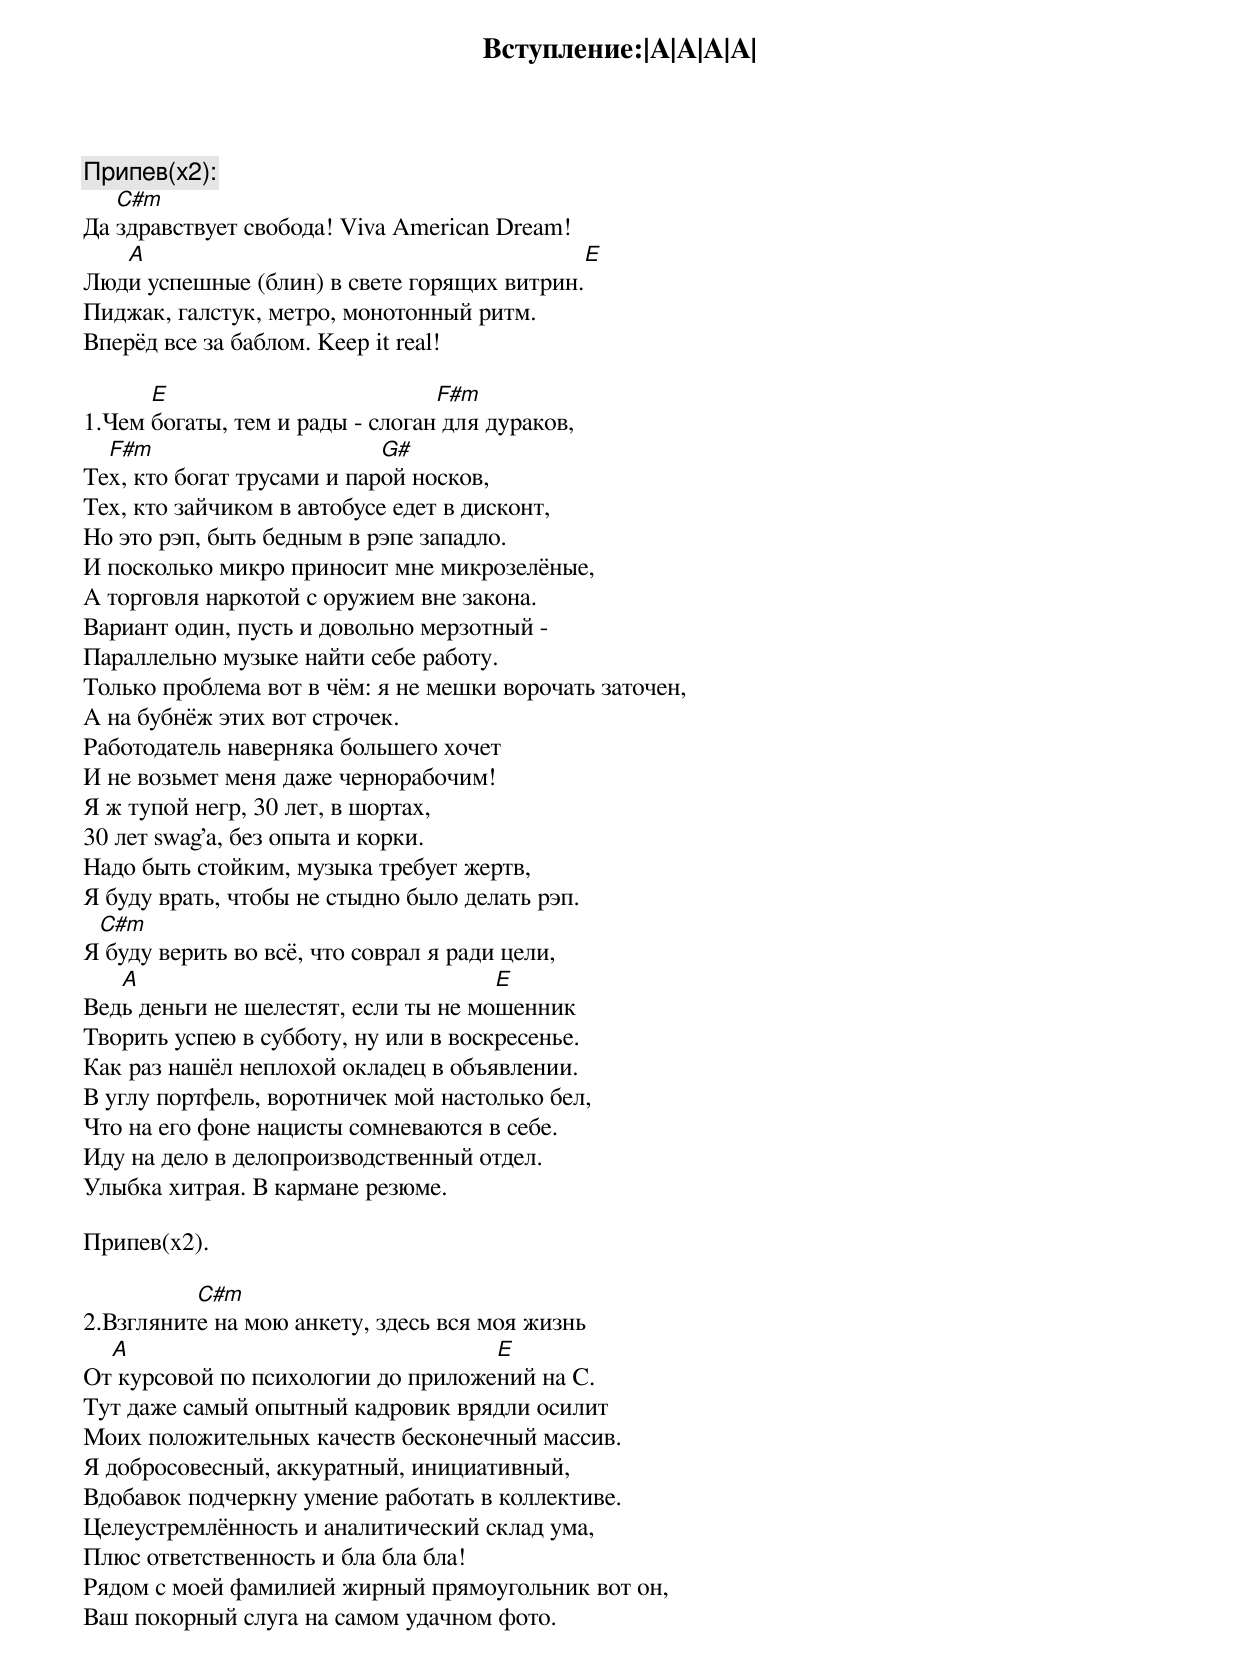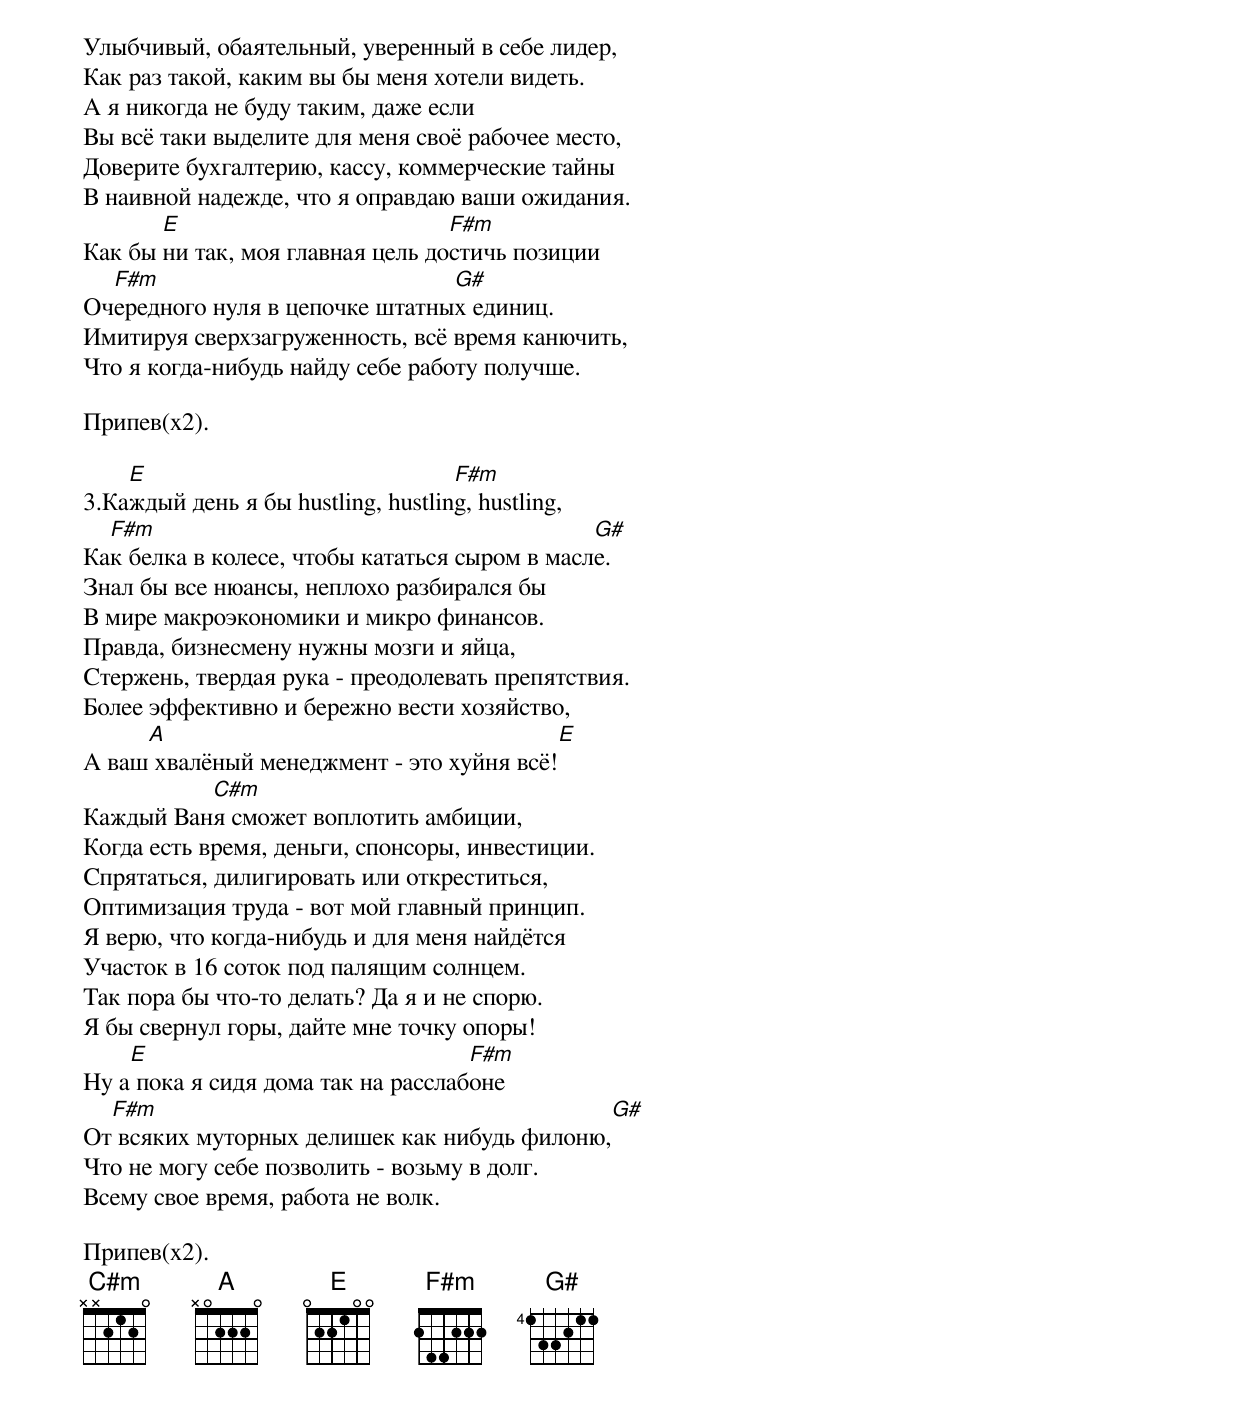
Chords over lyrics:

Вступление:|A|A|A|A|

Припев(x2):
   C#m
Да здравствует свобода! Viva American Dream!
   A                                          E
Люди успешные (блин) в свете горящих витрин.
Пиджак, галстук, метро, монотонный ритм.
Вперёд все за баблом. Keep it real!

      E                          F#m
1.Чем богаты, тем и рады - слоган для дураков,
  F#m                       G#
Тех, кто богат трусами и парой носков,
Тех, кто зайчиком в автобусе едет в дисконт,
Но это рэп, быть бедным в рэпе западло.
И посколько микро приносит мне микрозелёные,
А торговля наркотой с оружием вне закона.
Вариант один, пусть и довольно мерзотный -
Параллельно музыке найти себе работу.
Только проблема вот в чём: я не мешки ворочать заточен,
А на бубнёж этих вот строчек.
Работодатель наверняка большего хочет
И не возьмет меня даже чернорабочим!
Я ж тупой негр, 30 лет, в шортах,
30 лет swag'а, без опыта и корки.
Надо быть стойким, музыка требует жертв,
Я буду врать, чтобы не стыдно было делать рэп.
 C#m
Я буду верить во всё, что соврал я ради цели,
   A                                  E
Ведь деньги не шелестят, если ты не мошенник
Творить успею в субботу, ну или в воскресенье.
Как раз нашёл неплохой окладец в объявлении.
В углу портфель, воротничек мой настолько бел,
Что на его фоне нацисты сомневаются в себе.
Иду на дело в делопроизводственный отдел.
Улыбка хитрая. В кармане резюме.

Припев(x2).

          C#m
2.Взгляните на мою анкету, здесь вся моя жизнь
  A                                 E
От курсовой по психологии до приложений на С.
Тут даже самый опытный кадровик врядли осилит
Моих положительных качеств бесконечный массив.
Я добросовесный, аккуратный, инициативный,
Вдобавок подчеркну умение работать в коллективе.
Целеустремлённость и аналитический склад ума,
Плюс ответственность и бла бла бла!
Рядом с моей фамилией жирный прямоугольник вот он,
Ваш покорный слуга на самом удачном фото.
Улыбчивый, обаятельный, уверенный в себе лидер,
Как раз такой, каким вы бы меня хотели видеть.
А я никогда не буду таким, даже если
Вы всё таки выделите для меня своё рабочее место,
Доверите бухгалтерию, кассу, коммерческие тайны
В наивной надежде, что я оправдаю ваши ожидания.
       E                          F#m
Как бы ни так, моя главная цель достичь позиции
  F#m                           G#
Очередного нуля в цепочке штатных единиц.
Имитируя сверхзагруженность, всё время канючить,
Что я когда-нибудь найду себе работу получше.

Припев(x2).

    E                               F#m
3.Каждый день я бы hustling, hustling, hustling,
  F#m                                          G#
Как белка в колесе, чтобы кататься сыром в масле.
Знал бы все нюансы, неплохо разбирался бы
В мире макроэкономики и микро финансов.
Правда, бизнесмену нужны мозги и яйца,
Стержень, твердая рука - преодолевать препятствия.
Более эффективно и бережно вести хозяйство,
     A                                                 E
А ваш хвалёный менеджмент - это хуйня всё!
          C#m
Каждый Ваня сможет воплотить амбиции,
Когда есть время, деньги, спонсоры, инвестиции.
Спрятаться, дилигировать или откреститься,
Оптимизация труда - вот мой главный принцип.
Я верю, что когда-нибудь и для меня найдётся
Участок в 16 соток под палящим солнцем.
Так пора бы что-то делать? Да я и не спорю.
Я бы свернул горы, дайте мне точку опоры!
    E                               F#m
Ну а пока я сидя дома так на расслабоне
  F#m                                          G#
От всяких муторных делишек как нибудь филоню,
Что не могу себе позволить - возьму в долг.
Всему свое время, работа не волк.

Припев(x2).
